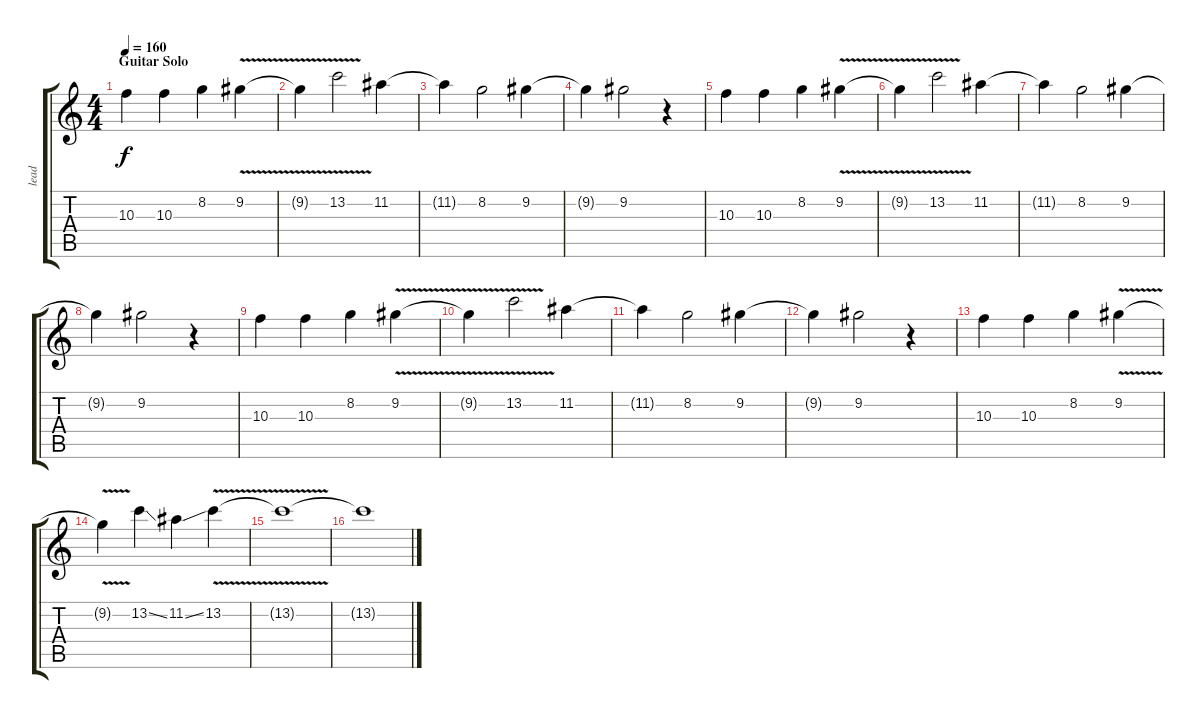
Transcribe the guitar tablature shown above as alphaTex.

\track ("lead" "lead") {instrument overdrivenguitar}
\staff {score tabs}
\tuning (E4 B3 G3 D3 A2 E2) {hide}
\ts (4 4)
\section ("" "Guitar Solo")
\tempo 160
\clef g2
\ks c
10.3.4{dy f} 10.3.4 8.2.4 9.2{v}.4 |
9.2{t}.4 13.2{v}.2 11.2.4 |
11.2{t}.4 8.2.2 9.2.4 |
9.2{t}.4 9.2.2 r.4 |
10.3.4 10.3.4 8.2.4 9.2{v}.4 |
9.2{t}.4 13.2{v}.2 11.2.4 |
11.2{t}.4 8.2.2 9.2.4 |
9.2{t}.4 9.2.2 r.4 |
10.3.4 10.3.4 8.2.4 9.2{v}.4 |
9.2{t}.4 13.2{v}.2 11.2.4 |
11.2{t}.4 8.2.2 9.2.4 |
9.2{t}.4 9.2.2 r.4 |
10.3.4 10.3.4 8.2.4 9.2{v}.4 |
9.2{t}.4 13.2{ss}.4 11.2{ss}.4 13.2{v}.4 |
13.2{t}.1 |
13.2{t}.1
